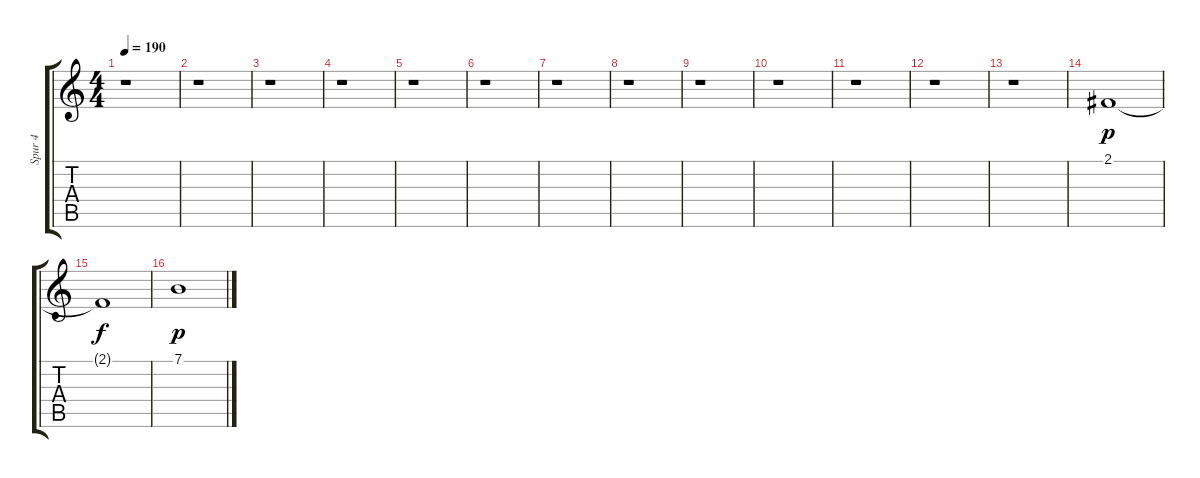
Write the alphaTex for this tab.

\track ("Spur 4" "Spur 4") {instrument fx2soundtrack}
\staff {score tabs}
\tuning (E4 B3 G3 D3 A2 E2) {hide}
\ts (4 4)
\tempo 190
\clef g2
\ks c
r.1{dy f} |
r.1 |
r.1 |
r.1 |
r.1 |
r.1 |
r.1 |
r.1 |
r.1 |
r.1 |
r.1 |
r.1 |
r.1 |
2.1.1{dy p} |
2.1{t}.1{dy f} |
7.1.1{dy p}
